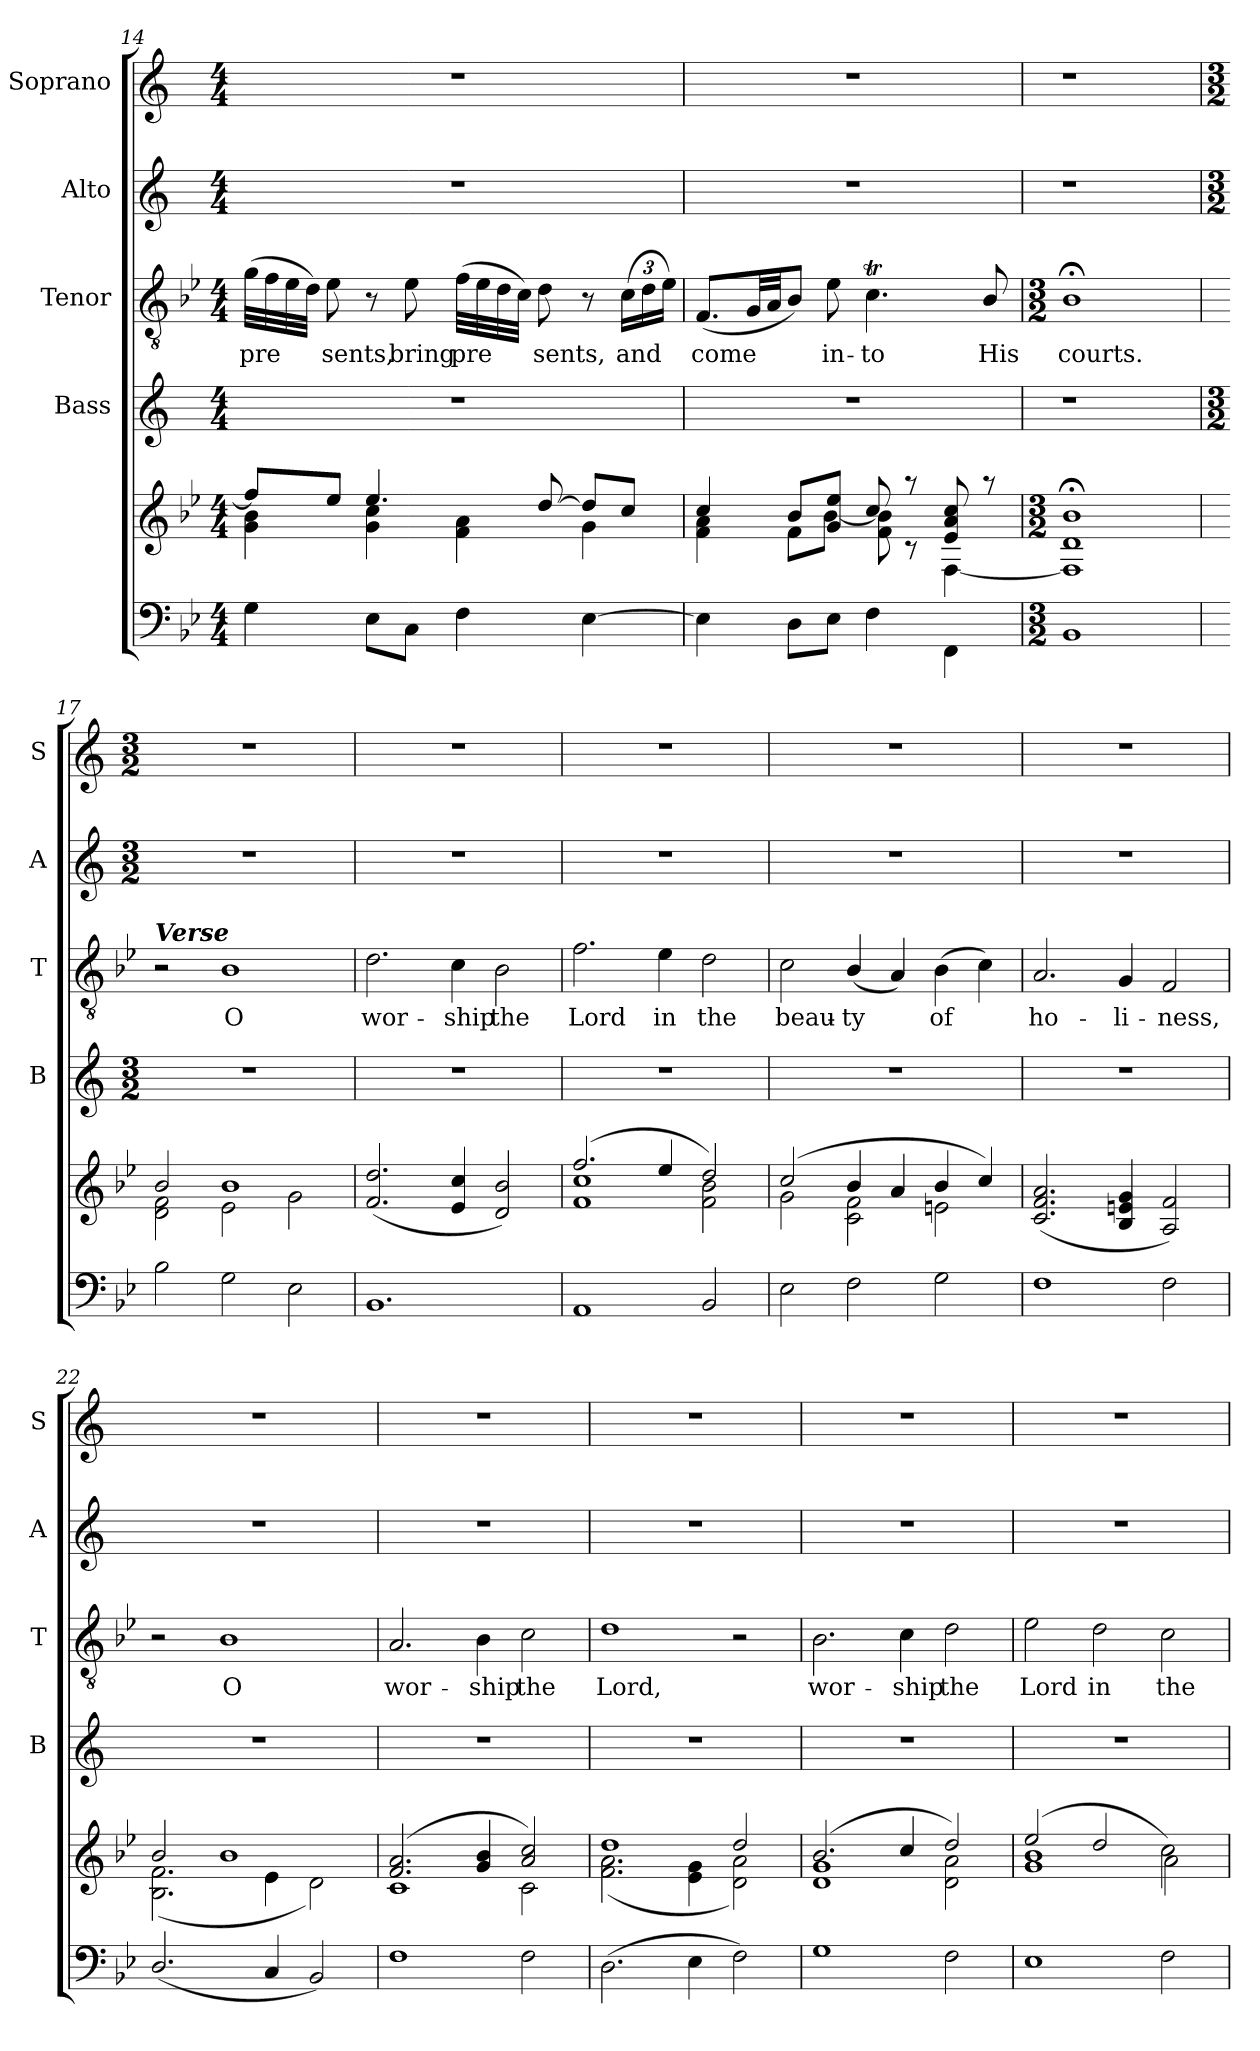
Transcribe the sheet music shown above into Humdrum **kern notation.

**kern	**kern	**kern	**kern	**text	**kern	**kern
*part6	*part5	*part4	*part3	*part3	*part2	*part1
*staff6	*staff5	*staff4	*staff3	*staff3	*staff2	*staff1
*	*	*I"Bass	*I"Tenor	*	*I"Alto	*I"Soprano
*	*	*I'B	*I'T	*	*I'A	*I'S
!!LO:LB:g=z
*clefF4	*clefG2	*clefG2	*clefGv2	*	*clefG2	*clefG2
*k[b-e-]	*k[b-e-]	*k[]	*k[b-e-]	*	*k[]	*k[]
*B-:	*B-:	*C:	*B-:	*	*C:	*C:
*M4/4	*M4/4	*M4/4	*M4/4	*	*M4/4	*M4/4
=14	=14	=14	=14	=14	=14	=14
*	*^	*	*	*	*	*
!	!	!	!	!	!LO:LY:b	!	!
4G\	8ff/L]	4g\ 4b-\	1r	(>32g\LLL	pre­	1r	1r
.	.	.	.	32f\	.	.	.
.	.	.	.	32e-\	.	.	.
.	.	.	.	32d\JJJ)	.	.	.
!	!	!	!	!	!LO:LY:b	!	!
.	8ee-/J	.	.	8e-\	sents,	.	.
8E-\L	4.ee-/	4g\ 4cc\	.	8r	.	.	.
!	!	!	!	!	!LO:LY:b	!	!
8C\J	.	.	.	8e-\	bring	.	.
!	!	!	!	!	!LO:LY:b	!	!
4F\	.	4f\ 4a\	.	(>32f\LLL	pre­	.	.
.	.	.	.	32e-\	.	.	.
.	.	.	.	32d\	.	.	.
.	.	.	.	32c\JJJ)	.	.	.
!	!	!	!	!	!LO:LY:b	!	!
.	[>8dd/	.	.	8d\	sents,	.	.
[4E-\	8dd/L]	4g\	.	8r	.	.	.
!	!	!	!	!	!LO:LY:b	!	!
.	8cc/J	.	.	(>24c\LL	and	.	.
.	.	.	.	24d\	.	.	.
.	.	.	.	24e-\JJ)	.	.	.
=15	=15	=15	=15	=15	=15	=15	=15
!	!	!	!	!	!LO:LY:b	!	!
4E-\]	4cc/	4f\ 4a\	1r	(<8.F/L	come	1r	1r
.	.	.	.	32G/LL	.	.	.
.	.	.	.	32A/JJ	.	.	.
8D\L	8b-/L	8f\L	.	8B-/J)	.	.	.
!	!	!	!	!	!LO:LY:b	!	!
8E-\J	8g/ 8ee-/J	[<8b-\J	.	8e-\	in-	.	.
!	!	!	!	!	!LO:LY:b	!	!
4F\	8cc/	8f\ 8b-\]	.	4.cT\	-to	.	.
.	8raa	8rc	.	.	.	.	.
4FF\	8e-/ 8a/ 8cc/	[<4F\	.	.	.	.	.
!	!	!	!	!	!LO:LY:b	!	!
.	8raa	.	.	8B-/	His	.	.
=16	=16	=16	=16	=16	=16	=16	=16
*M3/2	*M3/2	*	*	*M3/2	*	*	*
!	!	!	!	!	!LO:LY:b	!	!
1BB-	1d;< 1b-;<	1F]	1r	1B-;<	courts.	1r	1r
!!LO:PB:g=z
=17	=17	=17	=17	=17	=17	=17	=17
*	*	*	*M3/2	*	*	*M3/2	*M3/2
!	!	!	!	!LO:TX:a:Bi:t=Verse	!	!	!
2B-\	2b-/	2d\ 2f\	1.r	2r	.	1.r	1.r
!	!	!	!	!	!LO:LY:b	!	!
2G\	1b-	2e-\	.	1B-	O	.	.
2E-\	.	2g\	.	.	.	.	.
=18	=18	=18	=18	=18	=18	=18	=18
!	!	!	!	!	!LO:LY:b	!	!
1.BB-	(>2.f/ 2.dd/	1ryy	1.r	2.d\	wor-	1.r	1.r
!	!	!	!	!	!LO:LY:b	!	!
.	4e-/ 4cc/	.	.	4c\	-ship	.	.
!	!	!	!	!	!LO:LY:b	!	!
.	2d/ 2b-/)	2ryy	.	2B-\	the	.	.
=19	=19	=19	=19	=19	=19	=19	=19
!	!	!	!	!	!LO:LY:b	!	!
1AA	(>2.ff/	1f 1cc	1.r	2.f\	Lord	1.r	1.r
!	!	!	!	!	!LO:LY:b	!	!
.	4ee-/	.	.	4e-\	in	.	.
!	!	!	!	!	!LO:LY:b	!	!
2BB-/	2dd/)	2f\ 2b-\	.	2d\	the	.	.
=20	=20	=20	=20	=20	=20	=20	=20
!	!	!	!	!	!LO:LY:b	!	!
2E-\	(>2cc/	2g\	1.r	2c\	beau-	1.r	1.r
!	!	!	!	!	!LO:LY:b	!	!
2F\	4b-/	2c\ 2f\	.	(<4B-/	-ty	.	.
.	4a/	.	.	4A/)	.	.	.
!	!	!	!	!	!LO:LY:b	!	!
2G\	4b-/	2en\	.	(>4B-\	of	.	.
.	4cc/)	.	.	4c\)	.	.	.
=21	=21	=21	=21	=21	=21	=21	=21
!	!	!	!	!	!LO:LY:b	!	!
1F	(>2.c/ 2.f/ 2.a/	1ryy	1.r	2.A/	ho-	1.r	1.r
!	!	!	!	!	!LO:LY:b	!	!
.	4B-/ 4en/ 4g/	.	.	4G/	-li-	.	.
!	!	!	!	!	!LO:LY:b	!	!
2F\	2A/ 2f/)	2ryy	.	2F/	-ness,	.	.
=22	=22	=22	=22	=22	=22	=22	=22
(<2.D/	2b-/	(<2.B-\ 2.f\	1.r	2r	.	1.r	1.r
!	!	!	!	!	!LO:LY:b	!	!
.	1b-	.	.	1B-	O	.	.
4C/	.	4e-\	.	.	.	.	.
2BB-/)	.	2d\)	.	.	.	.	.
=23	=23	=23	=23	=23	=23	=23	=23
!	!	!	!	!	!LO:LY:b	!	!
1F	(<2.f/ 2.a/	1c	1.r	2.A/	wor-	1.r	1.r
!	!	!	!	!	!LO:LY:b	!	!
.	4g/ 4b-/	.	.	4B-\	-ship	.	.
!	!	!	!	!	!LO:LY:b	!	!
2F\	2a/ 2cc/)	2c\	.	2c\	the	.	.
=24	=24	=24	=24	=24	=24	=24	=24
!	!	!	!	!	!LO:LY:b	!	!
(>2.D\	1dd	(<2.f\ 2.a\	1.r	1d	Lord,	1.r	1.r
4E-\	.	4e-\ 4g\	.	.	.	.	.
2F\)	2dd/	2d\ 2a\)	.	2r	.	.	.
=25	=25	=25	=25	=25	=25	=25	=25
!	!	!	!	!	!LO:LY:b	!	!
1G	(<2.b-/	1d 1g	1.r	2.B-\	wor-	1.r	1.r
!	!	!	!	!	!LO:LY:b	!	!
.	4cc/	.	.	4c\	-ship	.	.
!	!	!	!	!	!LO:LY:b	!	!
2F\	2dd/)	2d\ 2a\	.	2d\	the	.	.
!!LO:LB:g=z
=26	=26	=26	=26	=26	=26	=26	=26
!	!	!	!	!	!LO:LY:b	!	!
1E-	(<2ee-/	1g 1b-	1.r	2e-\	Lord	1.r	1.r
!	!	!	!	!	!LO:LY:b	!	!
.	2dd/	.	.	2d\	in	.	.
!	!	!	!	!	!LO:LY:b	!	!
2F\	2cc\)	2a\	.	2c\	the	.	.
*	*v	*v	*	*	*	*	*
=	=	=	=	=	=	=
*-	*-	*-	*-	*-	*-	*-
